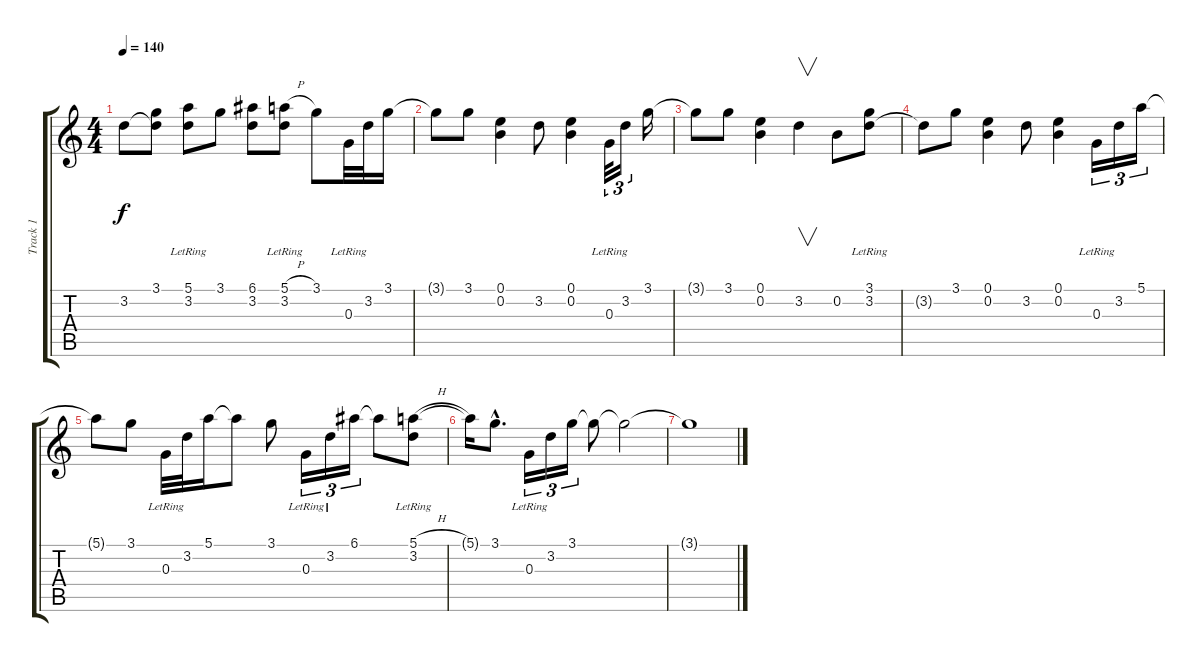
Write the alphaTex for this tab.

\track ("Track 1" "Track 1") {instrument acousticguitarsteel}
\staff {score tabs}
\tuning (E4 B3 G3 D3 A2 E2) {hide}
\ts (4 4)
\tempo 140
\clef g2
\ks c
3.2{t}.8{dy f} (3.1 3.2{t}).8 (5.1 3.2{lr}).8 3.1.8 (6.1 3.2).8 (5.1{h} 3.2{lr}).8 3.1.8 0.3{lr}.32 3.2{lr}.32 3.1.16 |
3.1{t}.8 3.1.8 (0.1 0.2).4 3.2.8 (0.1 0.2).4 0.3{lr}.32{tu (3 2)} 3.2{lr}.16{tu (3 2)} 3.1.16 |
3.1{t}.8 3.1.8 (0.1 0.2).4 3.2.4{v} 0.2.8 (3.1{lr} 3.2).8 |
3.2{t}.8 3.1.8 (0.1 0.2).4 3.2.8 (0.1 0.2).4 0.3{lr}.16{tu (3 2)} 3.2{lr}.16{tu (3 2)} 5.1.16{tu (3 2)} |
5.1{t}.8 3.1.8 0.3{lr}.32 3.2{lr}.32 5.1.16 5.1{t}.8 3.1.8 0.3{lr}.16{tu (3 2)} 3.2{lr}.16{tu (3 2)} 6.1.16{tu (3 2)} 6.1{t}.8 (5.1{h} 3.2{lr}).8 |
5.1{t}.16 3.1{hac}.8{d} 0.3{lr}.16{tu (3 2)} 3.2{lr}.16{tu (3 2)} 3.1.16{tu (3 2)} 3.1{t}.8 3.1{t}.2 |
3.1{t}.1
